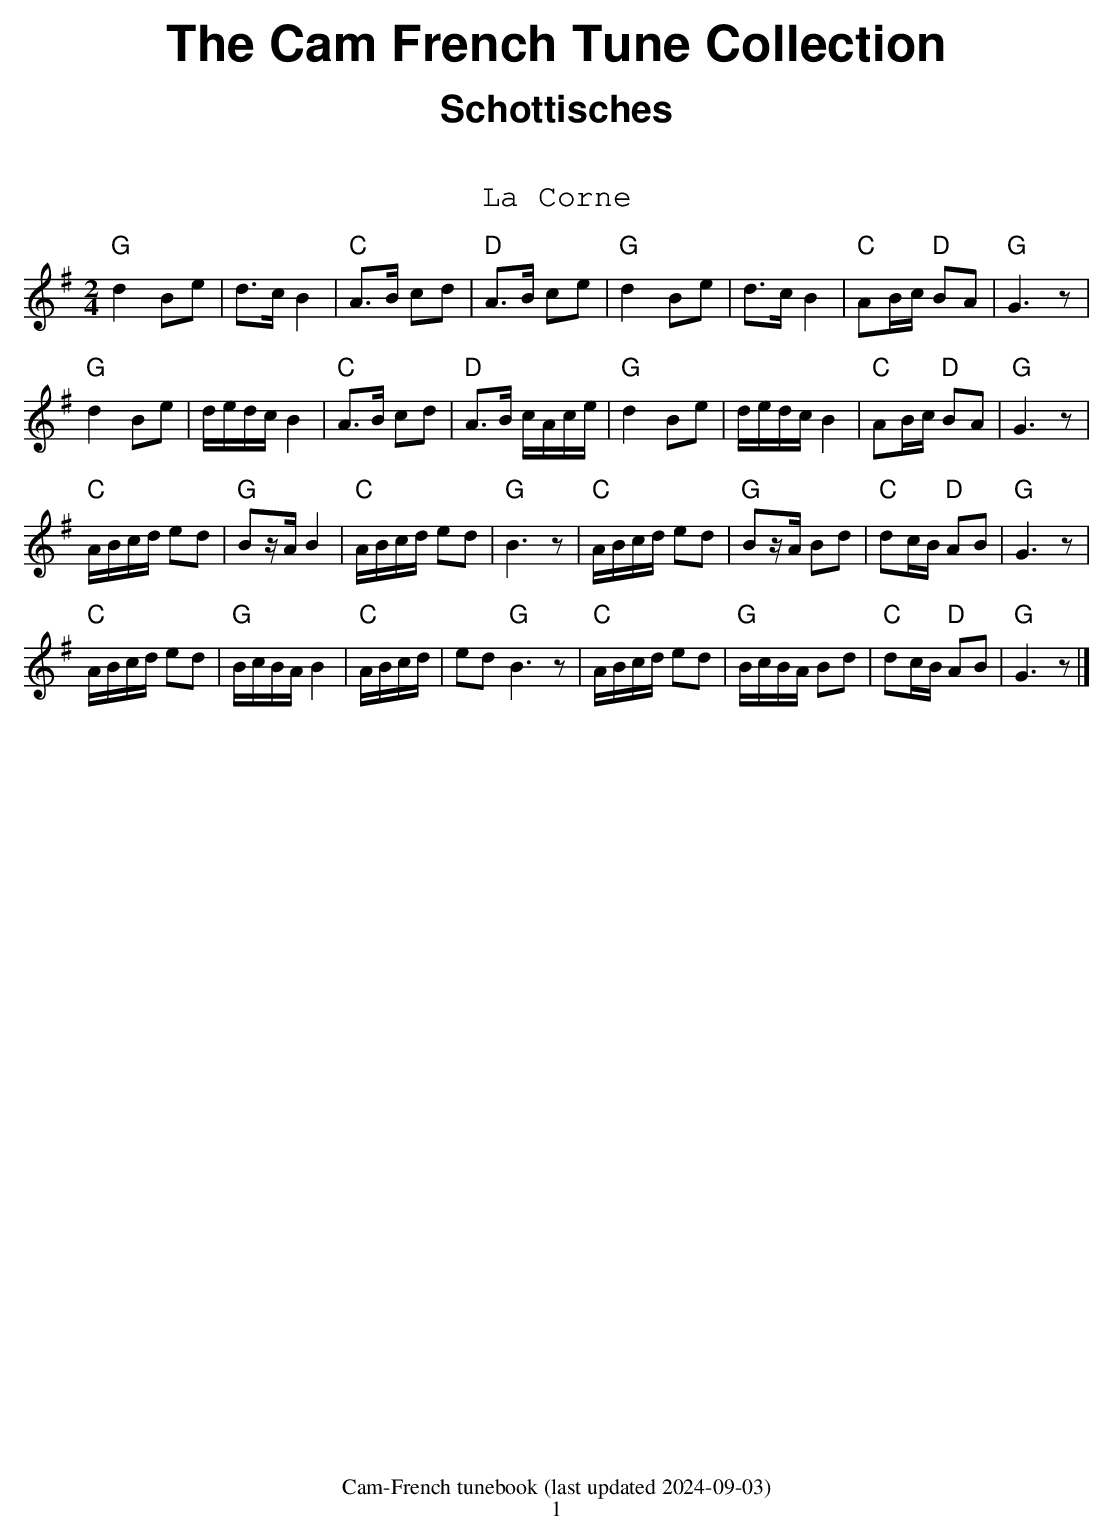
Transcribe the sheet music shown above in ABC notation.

X:1
T:La Corne
M:2/4
L:1/8
K:G
"G"d2 Be | d>c B2|"C"A>B cd | "D"A>B ce|"G"d2 Be | d>c B2|"C"AB/c/ "D"BA | "G"G3z|
"G"d2 Be | d/e/d/c/ B2|"C"A>B cd | "D"A>B c/A/c/e/ | "G"d2 Be | d/e/d/c/ B2 | "C"AB/c/ "D"BA | "G"G3z|
"C"A/B/c/d/ ed | "G"Bz/A/ B2|"C"A/B/c/d/ ed | "G"B3z|"C"A/B/c/d/ ed | "G"Bz/A/ Bd | "C"dc/B/ "D"AB | "G"G3z|
"C"A/B/c/d/ ed | "G"B/c/B/A/ B2|"C"A/B/c/d/ | ed "G"B3z|"C"A/B/c/d/ ed | "G"B/c/B/A/ Bd|"C"dc/B/ "D"AB | "G"G3z|]
